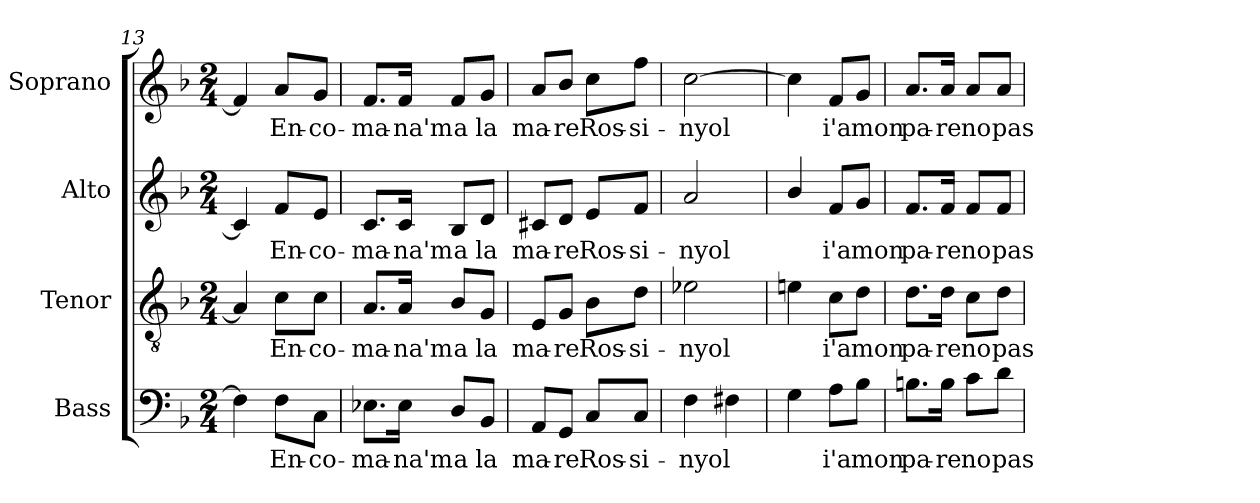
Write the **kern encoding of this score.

**kern	**text	**kern	**text	**kern	**text	**kern	**text
*part4	*part4	*part3	*part3	*part2	*part2	*part1	*part1
*staff4	*staff4	*staff3	*staff3	*staff2	*staff2	*staff1	*staff1
*I"Bass	*	*I"Tenor	*	*I"Alto	*	*I"Soprano	*
*I'B.	*	*I'T.	*	*I'A.	*	*I'S.	*
*clefF4	*	*clefGv2	*	*clefG2	*	*clefG2	*
*	*	*ITrd7c12	*	*	*	*	*
*k[b-]	*	*k[b-]	*	*k[b-]	*	*k[b-]	*
*F:	*	*F:	*	*F:	*	*F:	*
*M2/4	*	*M2/4	*	*M2/4	*	*M2/4	*
=13	=13	=13	=13	=13	=13	=13	=13
4Fi\]	.	4AAi/]	.	4ci/]	.	4fi/]	.
!	!LO:LY:b:color=#000000	!	!	!	!	!	!
!	!	!	!LO:LY:b:color=#000000	!	!	!	!
!	!	!	!	!	!LO:LY:b:color=#000000	!	!
!	!	!	!	!	!	!	!LO:LY:b:color=#000000
8Fi\L	En-	8Ci\L	En-	8fi/L	En-	8ai/L	En-
!	!LO:LY:b:color=#000000	!	!	!	!	!	!
!	!	!	!LO:LY:b:color=#000000	!	!	!	!
!	!	!	!	!	!LO:LY:b:color=#000000	!	!
!	!	!	!	!	!	!	!LO:LY:b:color=#000000
8Ci\J	-co-	8Ci\J	-co-	8ei/J	-co-	8gi/J	-co-
=14	=14	=14	=14	=14	=14	=14	=14
!	!LO:LY:b:color=#000000	!	!	!	!	!	!
!	!	!	!LO:LY:b:color=#000000	!	!	!	!
!	!	!	!	!	!LO:LY:b:color=#000000	!	!
!	!	!	!	!	!	!	!LO:LY:b:color=#000000
8.E-Xi\L	-ma-	8.AAi/L	-ma-	8.ci/L	-ma-	8.fi/L	-ma-
!	!LO:LY:b:color=#000000	!	!	!	!	!	!
!	!	!	!LO:LY:b:color=#000000	!	!	!	!
!	!	!	!	!	!LO:LY:b:color=#000000	!	!
!	!	!	!	!	!	!	!LO:LY:b:color=#000000
16E-i\Jk	-na'm	16AAi/Jk	-na'm	16ci/Jk	-na'm	16fi/Jk	-na'm
!	!LO:LY:b:color=#000000	!	!	!	!	!	!
!	!	!	!LO:LY:b:color=#000000	!	!	!	!
!	!	!	!	!	!LO:LY:b:color=#000000	!	!
!	!	!	!	!	!	!	!LO:LY:b:color=#000000
8Di/L	a	8BB-i/L	a	8B-i/L	a	8fi/L	a
!	!LO:LY:b:color=#000000	!	!	!	!	!	!
!	!	!	!LO:LY:b:color=#000000	!	!	!	!
!	!	!	!	!	!LO:LY:b:color=#000000	!	!
!	!	!	!	!	!	!	!LO:LY:b:color=#000000
8BB-i/J	la	8GGi/J	la	8di/J	la	8gi/J	la
=15	=15	=15	=15	=15	=15	=15	=15
!	!LO:LY:b:color=#000000	!	!	!	!	!	!
!	!	!	!LO:LY:b:color=#000000	!	!	!	!
!	!	!	!	!	!LO:LY:b:color=#000000	!	!
!	!	!	!	!	!	!	!LO:LY:b:color=#000000
8AAi/L	ma-	8EEi/L	ma-	8c#Xi/L	ma-	8ai/L	ma-
!	!LO:LY:b:color=#000000	!	!	!	!	!	!
!	!	!	!LO:LY:b:color=#000000	!	!	!	!
!	!	!	!	!	!LO:LY:b:color=#000000	!	!
!	!	!	!	!	!	!	!LO:LY:b:color=#000000
8GGi/J	-re	8GGi/J	-re	8di/J	-re	8b-i/J	-re
!	!LO:LY:b:color=#000000	!	!	!	!	!	!
!	!	!	!LO:LY:b:color=#000000	!	!	!	!
!	!	!	!	!	!LO:LY:b:color=#000000	!	!
!	!	!	!	!	!	!	!LO:LY:b:color=#000000
8Ci/L	Ros-	8BB-i\L	Ros-	8ei/L	Ros-	8cci\L	Ros-
!	!LO:LY:b:color=#000000	!	!	!	!	!	!
!	!	!	!LO:LY:b:color=#000000	!	!	!	!
!	!	!	!	!	!LO:LY:b:color=#000000	!	!
!	!	!	!	!	!	!	!LO:LY:b:color=#000000
8Ci/J	-si-	8Di\J	-si-	8fi/J	-si-	8ffi\J	-si-
=16	=16	=16	=16	=16	=16	=16	=16
!	!LO:LY:b:color=#000000	!	!	!	!	!	!
!	!	!	!LO:LY:b:color=#000000	!	!	!	!
!	!	!	!	!	!LO:LY:b:color=#000000	!	!
!	!	!	!	!	!	!	!LO:LY:b:color=#000000
4Fi\	-nyol	2E-Xi\	-nyol	2ai/	-nyol	[2cci\	-nyol
4F#Xi\	.	.	.	.	.	.	.
=17	=17	=17	=17	=17	=17	=17	=17
4Gi\	.	4Eni\	.	4b-i/	.	4cci\]	.
!	!LO:LY:b:color=#000000	!	!	!	!	!	!
!	!	!	!LO:LY:b:color=#000000	!	!	!	!
!	!	!	!	!	!LO:LY:b:color=#000000	!	!
!	!	!	!	!	!	!	!LO:LY:b:color=#000000
8Ai\L	i'a	8Ci\L	i'a	8fi/L	i'a	8fi/L	i'a
!	!LO:LY:b:color=#000000	!	!	!	!	!	!
!	!	!	!LO:LY:b:color=#000000	!	!	!	!
!	!	!	!	!	!LO:LY:b:color=#000000	!	!
!	!	!	!	!	!	!	!LO:LY:b:color=#000000
8B-i\J	mon	8Di\J	mon	8gi/J	mon	8gi/J	mon
!!LO:LB:g=z
=18	=18	=18	=18	=18	=18	=18	=18
!	!LO:LY:b:color=#000000	!	!	!	!	!	!
!	!	!	!LO:LY:b:color=#000000	!	!	!	!
!	!	!	!	!	!LO:LY:b:color=#000000	!	!
!	!	!	!	!	!	!	!LO:LY:b:color=#000000
8.Bni\L	pa-	8.Di\L	pa-	8.fi/L	pa-	8.ai/L	pa-
!	!LO:LY:b:color=#000000	!	!	!	!	!	!
!	!	!	!LO:LY:b:color=#000000	!	!	!	!
!	!	!	!	!	!LO:LY:b:color=#000000	!	!
!	!	!	!	!	!	!	!LO:LY:b:color=#000000
16Bi\Jk	-re	16Di\Jk	-re	16fi/Jk	-re	16ai/Jk	-re
!	!LO:LY:b:color=#000000	!	!	!	!	!	!
!	!	!	!LO:LY:b:color=#000000	!	!	!	!
!	!	!	!	!	!LO:LY:b:color=#000000	!	!
!	!	!	!	!	!	!	!LO:LY:b:color=#000000
8ci\L	no	8Ci\L	no	8fi/L	no	8ai/L	no
!	!LO:LY:b:color=#000000	!	!	!	!	!	!
!	!	!	!LO:LY:b:color=#000000	!	!	!	!
!	!	!	!	!	!LO:LY:b:color=#000000	!	!
!	!	!	!	!	!	!	!LO:LY:b:color=#000000
8di\J	pas	8Di\J	pas	8fi/J	pas	8ai/J	pas
=	=	=	=	=	=	=	=
*-	*-	*-	*-	*-	*-	*-	*-
